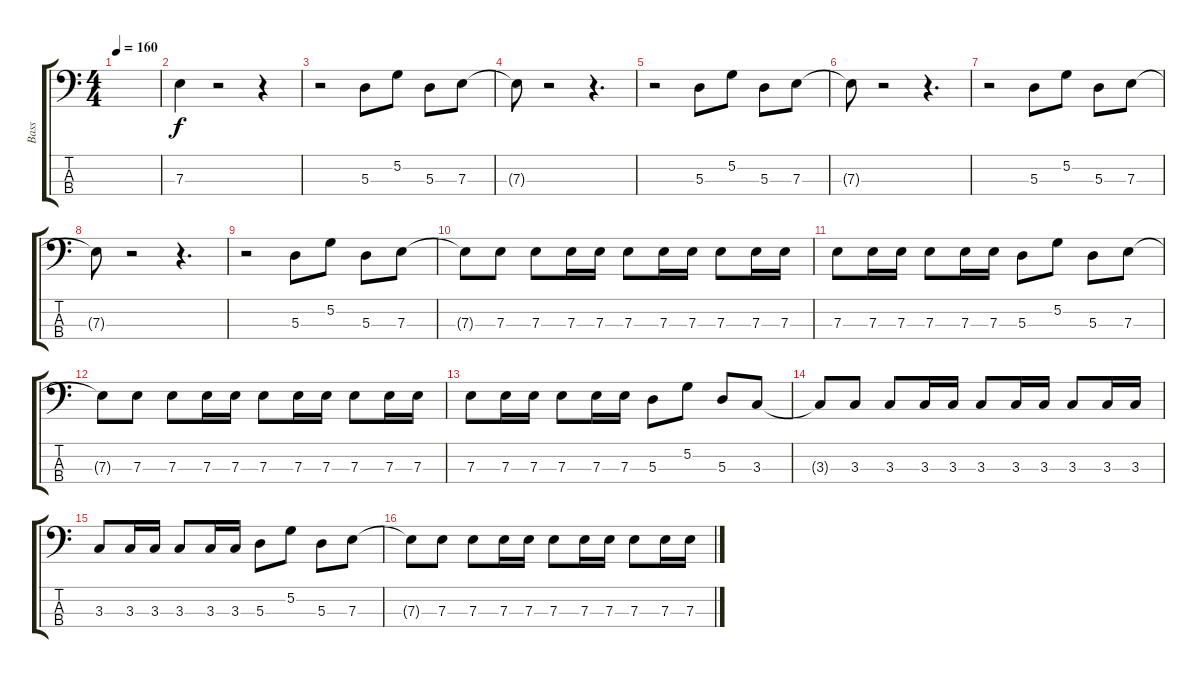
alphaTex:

\track ("Bass" "Bass") {instrument electricbasspick}
\staff {score tabs}
\tuning (G2 D2 A1 E1) {hide}
\ts (4 4)
\tempo 160
\clef f4
\ks c
|
7.3.4 r.2 r.4 |
r.2 5.3.8 5.2.8 5.3.8 7.3.8 |
7.3{t}.8 r.2 r.4{d} |
r.2 5.3.8 5.2.8 5.3.8 7.3.8 |
7.3{t}.8 r.2 r.4{d} |
r.2 5.3.8 5.2.8 5.3.8 7.3.8 |
7.3{t}.8 r.2 r.4{d} |
r.2 5.3.8 5.2.8 5.3.8 7.3.8 |
7.3{t}.8 7.3.8 7.3.8 7.3.16 7.3.16 7.3.8 7.3.16 7.3.16 7.3.8 7.3.16 7.3.16 |
7.3.8 7.3.16 7.3.16 7.3.8 7.3.16 7.3.16 5.3.8 5.2.8 5.3.8 7.3.8 |
7.3{t}.8 7.3.8 7.3.8 7.3.16 7.3.16 7.3.8 7.3.16 7.3.16 7.3.8 7.3.16 7.3.16 |
7.3.8 7.3.16 7.3.16 7.3.8 7.3.16 7.3.16 5.3.8 5.2.8 5.3.8 3.3.8 |
3.3{t}.8 3.3.8 3.3.8 3.3.16 3.3.16 3.3.8 3.3.16 3.3.16 3.3.8 3.3.16 3.3.16 |
3.3.8 3.3.16 3.3.16 3.3.8 3.3.16 3.3.16 5.3.8 5.2.8 5.3.8 7.3.8 |
7.3{t}.8 7.3.8 7.3.8 7.3.16 7.3.16 7.3.8 7.3.16 7.3.16 7.3.8 7.3.16 7.3.16
